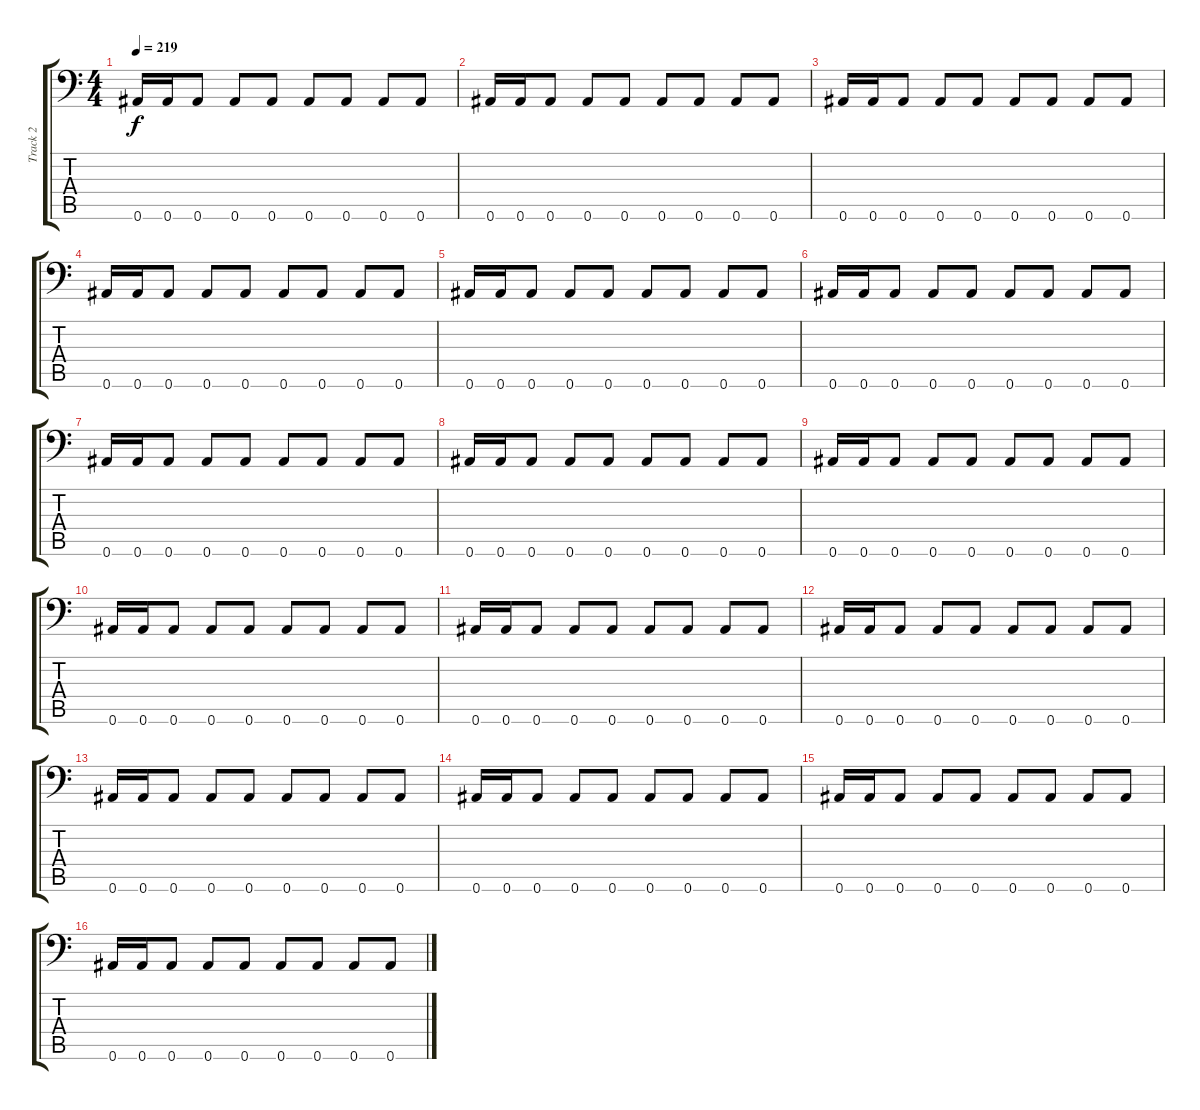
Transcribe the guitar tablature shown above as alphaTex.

\track ("Track 2" "Track 2") {instrument distortionguitar}
\staff {score tabs}
\tuning (C4 G3 Eb3 Bb2 F2 Bb1) {hide}
\ts (4 4)
\tempo 219
\clef f4
\ks c
0.6.16{dy f} 0.6.16 0.6.8 0.6.8 0.6.8 0.6.8 0.6.8 0.6.8 0.6.8 |
0.6.16 0.6.16 0.6.8 0.6.8 0.6.8 0.6.8 0.6.8 0.6.8 0.6.8 |
0.6.16 0.6.16 0.6.8 0.6.8 0.6.8 0.6.8 0.6.8 0.6.8 0.6.8 |
0.6.16 0.6.16 0.6.8 0.6.8 0.6.8 0.6.8 0.6.8 0.6.8 0.6.8 |
0.6.16 0.6.16 0.6.8 0.6.8 0.6.8 0.6.8 0.6.8 0.6.8 0.6.8 |
0.6.16 0.6.16 0.6.8 0.6.8 0.6.8 0.6.8 0.6.8 0.6.8 0.6.8 |
0.6.16 0.6.16 0.6.8 0.6.8 0.6.8 0.6.8 0.6.8 0.6.8 0.6.8 |
0.6.16 0.6.16 0.6.8 0.6.8 0.6.8 0.6.8 0.6.8 0.6.8 0.6.8 |
0.6.16 0.6.16 0.6.8 0.6.8 0.6.8 0.6.8 0.6.8 0.6.8 0.6.8 |
0.6.16 0.6.16 0.6.8 0.6.8 0.6.8 0.6.8 0.6.8 0.6.8 0.6.8 |
0.6.16 0.6.16 0.6.8 0.6.8 0.6.8 0.6.8 0.6.8 0.6.8 0.6.8 |
0.6.16 0.6.16 0.6.8 0.6.8 0.6.8 0.6.8 0.6.8 0.6.8 0.6.8 |
0.6.16 0.6.16 0.6.8 0.6.8 0.6.8 0.6.8 0.6.8 0.6.8 0.6.8 |
0.6.16 0.6.16 0.6.8 0.6.8 0.6.8 0.6.8 0.6.8 0.6.8 0.6.8 |
0.6.16 0.6.16 0.6.8 0.6.8 0.6.8 0.6.8 0.6.8 0.6.8 0.6.8 |
0.6.16 0.6.16 0.6.8 0.6.8 0.6.8 0.6.8 0.6.8 0.6.8 0.6.8
